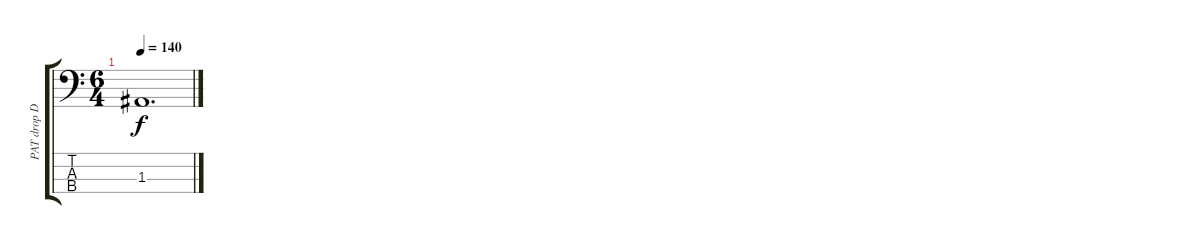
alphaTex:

\track ("PAT drop D BASS " "PAT drop D") {mute instrument electricbassfinger}
\staff {score tabs}
\tuning (G2 D2 A1 D1) {hide}
\ts (6 4)
\tempo 140
\clef f4
\ks c
1.3{t}.1{d dy f}
